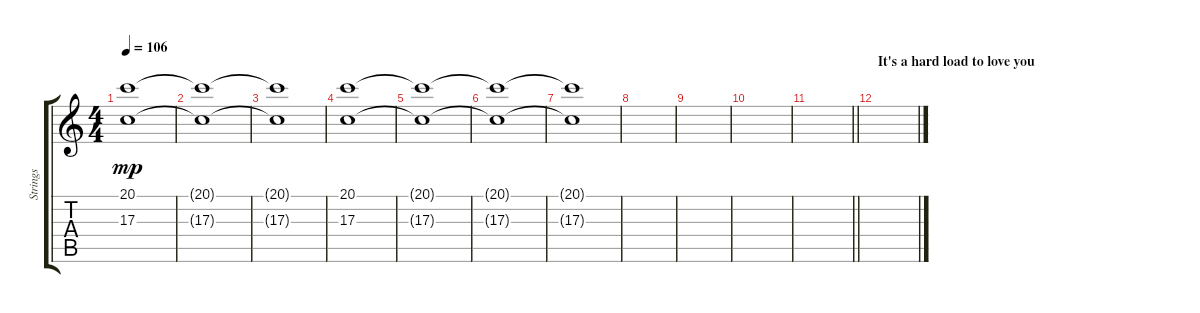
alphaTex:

\track ("Strings" "Strings") {instrument synthstrings1}
\staff {score tabs}
\tuning (E4 B3 G3 D3 A2 E2) {hide}
\ts (4 4)
\tempo 106
\clef g2
\ks c
(20.1{t} 17.3{t}).1{dy mp} |
(20.1{t} 17.3{t}).1 |
(20.1{t} 17.3{t}).1 |
(20.1 17.3).1 |
(20.1{t} 17.3{t}).1 |
(20.1{t} 17.3{t}).1 |
(20.1{t} 17.3{t}).1 |
|
|
|
\barLineRight lightlight
|
\section ("" "It's a hard load to love you")
